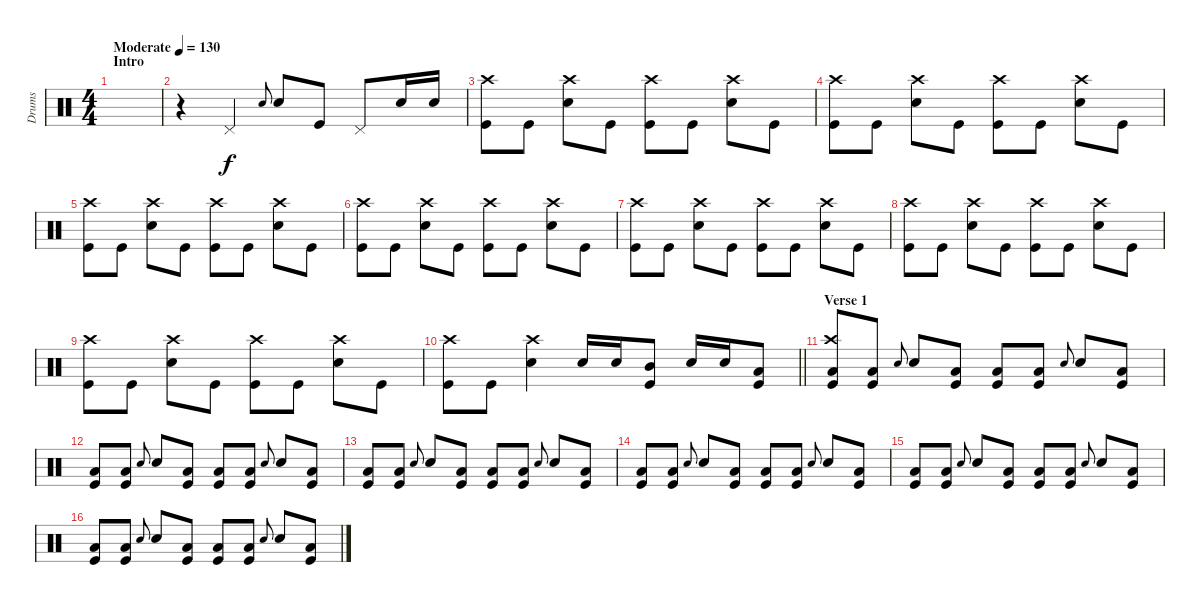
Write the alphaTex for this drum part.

\track ("Drums" "Drums") {instrument percussion}
\staff {score}
\articulation defaults
\ts (4 4)
\section ("" "Intro")
\tempo (130 "Moderate")
\clef neutral
\ks c
|
r.4 "Pedal Hi-Hat (hit)".4 "Snare (hit) 2".8{gr onbeat} "Snare (hit) 2".8 "Kick (hit)".8 "Pedal Hi-Hat (hit)".8 "Snare (hit) 2".16 "Snare (hit) 2".16 |
("Crash high (hit)" "Kick (hit)").8 "Kick (hit)".8 ("Crash high (hit)" "Snare (hit) 2").8 "Kick (hit)".8 ("Crash high (hit)" "Kick (hit)").8 "Kick (hit)".8 ("Crash high (hit)" "Snare (hit) 2").8 "Kick (hit)".8 |
("Crash high (hit)" "Kick (hit)").8 "Kick (hit)".8 ("Crash high (hit)" "Snare (hit) 2").8 "Kick (hit)".8 ("Crash high (hit)" "Kick (hit)").8 "Kick (hit)".8 ("Crash high (hit)" "Snare (hit) 2").8 "Kick (hit)".8 |
("Crash high (hit)" "Kick (hit)").8 "Kick (hit)".8 ("Crash high (hit)" "Snare (hit) 2").8 "Kick (hit)".8 ("Crash high (hit)" "Kick (hit)").8 "Kick (hit)".8 ("Crash high (hit)" "Snare (hit) 2").8 "Kick (hit)".8 |
("Crash high (hit)" "Kick (hit)").8 "Kick (hit)".8 ("Crash high (hit)" "Snare (hit) 2").8 "Kick (hit)".8 ("Crash high (hit)" "Kick (hit)").8 "Kick (hit)".8 ("Crash high (hit)" "Snare (hit) 2").8 "Kick (hit)".8 |
("Crash high (hit)" "Kick (hit)").8 "Kick (hit)".8 ("Crash high (hit)" "Snare (hit) 2").8 "Kick (hit)".8 ("Crash high (hit)" "Kick (hit)").8 "Kick (hit)".8 ("Crash high (hit)" "Snare (hit) 2").8 "Kick (hit)".8 |
("Crash high (hit)" "Kick (hit)").8 "Kick (hit)".8 ("Crash high (hit)" "Snare (hit) 2").8 "Kick (hit)".8 ("Crash high (hit)" "Kick (hit)").8 "Kick (hit)".8 ("Crash high (hit)" "Snare (hit) 2").8 "Kick (hit)".8 |
("Crash high (hit)" "Kick (hit)").8 "Kick (hit)".8 ("Crash high (hit)" "Snare (hit) 2").8 "Kick (hit)".8 ("Crash high (hit)" "Kick (hit)").8 "Kick (hit)".8 ("Crash high (hit)" "Snare (hit) 2").8 "Kick (hit)".8 |
\barLineRight lightlight
("Crash high (hit)" "Kick (hit)").8 "Kick (hit)".8 ("Crash high (hit)" "Snare (hit) 2").4 "Snare (hit) 2".16 "Snare (hit) 2".16 ("Mid Tom (hit)" "Kick (hit)").8 "Snare (hit) 2".16 "Snare (hit) 2".16 ("Low Tom (hit)" "Kick (hit)").8 |
\section ("" "Verse 1")
("Crash high (hit)" "Low Tom (hit)" "Kick (hit)").8 ("Low Tom (hit)" "Kick (hit)").8 "Snare (hit) 2".8{gr onbeat} "Snare (hit) 2".8 ("Low Tom (hit)" "Kick (hit)").8 ("Low Tom (hit)" "Kick (hit)").8 ("Low Tom (hit)" "Kick (hit)").8 "Snare (hit) 2".8{gr onbeat} "Snare (hit) 2".8 ("Low Tom (hit)" "Kick (hit)").8 |
("Low Tom (hit)" "Kick (hit)").8 ("Low Tom (hit)" "Kick (hit)").8 "Snare (hit) 2".8{gr onbeat} "Snare (hit) 2".8 ("Low Tom (hit)" "Kick (hit)").8 ("Low Tom (hit)" "Kick (hit)").8 ("Low Tom (hit)" "Kick (hit)").8 "Snare (hit) 2".8{gr onbeat} "Snare (hit) 2".8 ("Low Tom (hit)" "Kick (hit)").8 |
("Low Tom (hit)" "Kick (hit)").8 ("Low Tom (hit)" "Kick (hit)").8 "Snare (hit) 2".8{gr onbeat} "Snare (hit) 2".8 ("Low Tom (hit)" "Kick (hit)").8 ("Low Tom (hit)" "Kick (hit)").8 ("Low Tom (hit)" "Kick (hit)").8 "Snare (hit) 2".8{gr onbeat} "Snare (hit) 2".8 ("Low Tom (hit)" "Kick (hit)").8 |
("Low Tom (hit)" "Kick (hit)").8 ("Low Tom (hit)" "Kick (hit)").8 "Snare (hit) 2".8{gr onbeat} "Snare (hit) 2".8 ("Low Tom (hit)" "Kick (hit)").8 ("Low Tom (hit)" "Kick (hit)").8 ("Low Tom (hit)" "Kick (hit)").8 "Snare (hit) 2".8{gr onbeat} "Snare (hit) 2".8 ("Low Tom (hit)" "Kick (hit)").8 |
("Low Tom (hit)" "Kick (hit)").8 ("Low Tom (hit)" "Kick (hit)").8 "Snare (hit) 2".8{gr onbeat} "Snare (hit) 2".8 ("Low Tom (hit)" "Kick (hit)").8 ("Low Tom (hit)" "Kick (hit)").8 ("Low Tom (hit)" "Kick (hit)").8 "Snare (hit) 2".8{gr onbeat} "Snare (hit) 2".8 ("Low Tom (hit)" "Kick (hit)").8 |
("Low Tom (hit)" "Kick (hit)").8 ("Low Tom (hit)" "Kick (hit)").8 "Snare (hit) 2".8{gr onbeat} "Snare (hit) 2".8 ("Low Tom (hit)" "Kick (hit)").8 ("Low Tom (hit)" "Kick (hit)").8 ("Low Tom (hit)" "Kick (hit)").8 "Snare (hit) 2".8{gr onbeat} "Snare (hit) 2".8 ("Low Tom (hit)" "Kick (hit)").8
